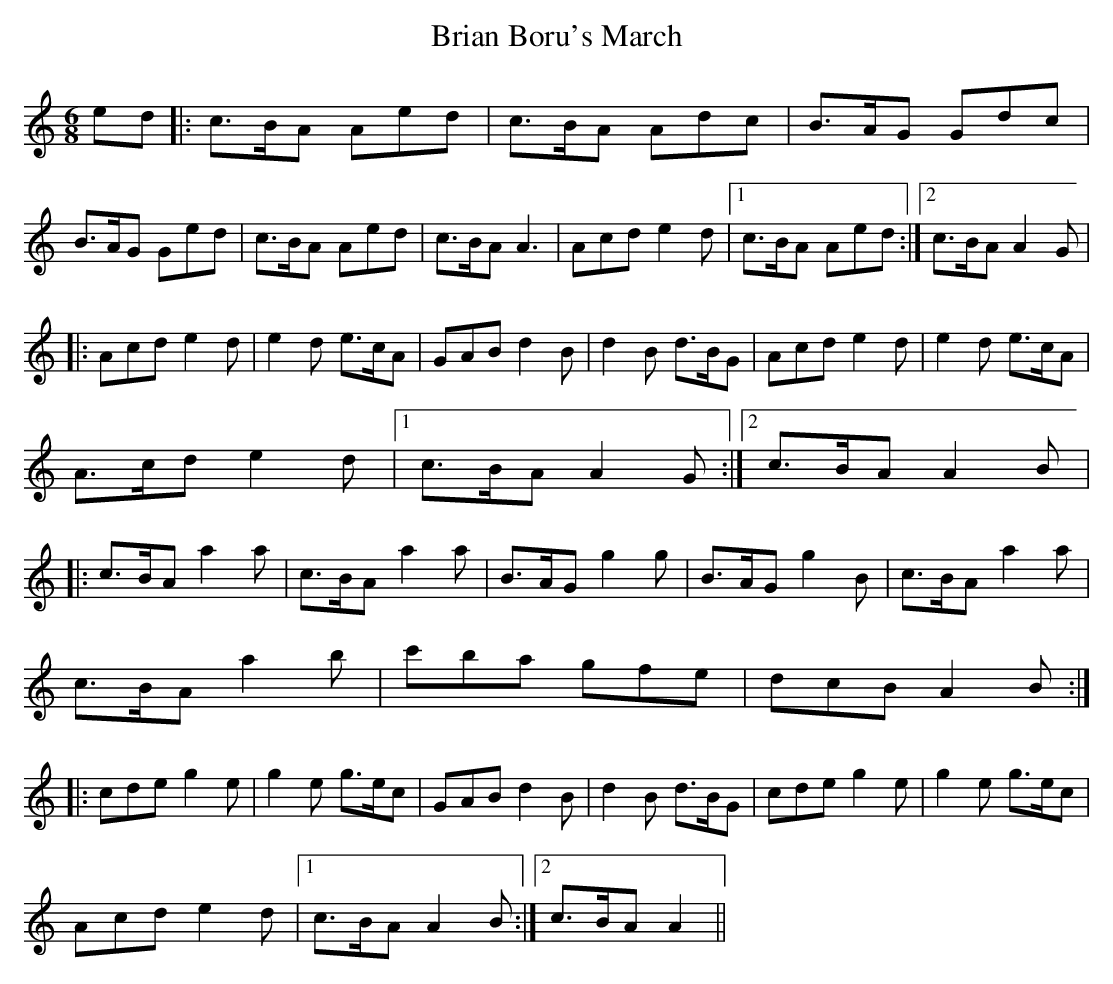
X:1
T:Brian Boru's March
M:6/8
L:1/8
K:C
ed |: c3/2B/A Aed |c3/2B/A Adc |B3/2A/G Gdc |B3/2A/G Ged |c3/2B/A Aed |\
c3/2B/A A3 |Acd e2 d |1 c3/2B/A Aed :|2 c3/2B/A A2 G |
|:Acd e2 d |e2 d e3/2c/A | GAB d2 B |d2 B d3/2B/G |Acd e2 d |e2 d e3/2c/A |
A3/2c/d e2 d |1 c3/2B/A A2 G :|2  c3/2B/A A2 B|
|: c3/2B/A a2 a |c3/2B/A a2 a |B3/2A/G g2 g |B3/2A/G g2 B |c3/2B/A a2 a |
c3/2B/A a2 b |c'ba gfe |dcB A2 B :|
|: cde g2 e |g2 e g3/2e/c |GAB d2 B |d2 B d3/2B/G |cde g2 e |g2 e g3/2e/c |
Acd e2 d |1 c3/2B/A A2 B :|2 c3/2B/A A2 ||
